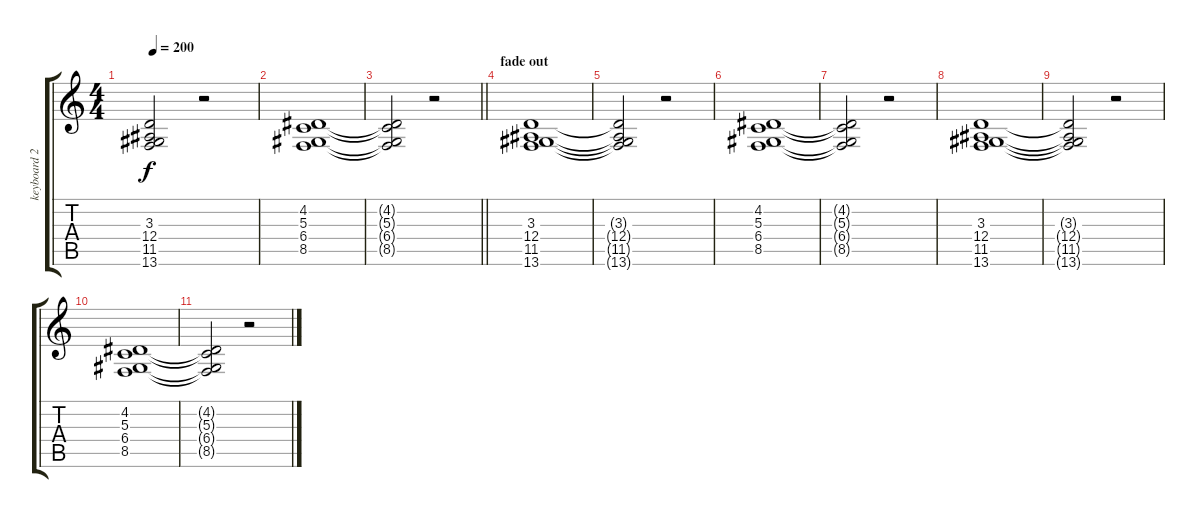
\track ("keyboard 2" "keyboard 2") {instrument brightacousticpiano}
\staff {score tabs}
\tuning (E4 B3 G3 D3 A2 E2) {hide}
\ts (4 4)
\tempo 200
\clef g2
\ks c
(3.3{t} 12.4{t} 11.5{t} 13.6{t}).2{dy f} r.2 |
(4.2 5.3 6.4 8.5).1 |
\barLineRight lightlight
(4.2{t} 5.3{t} 6.4{t} 8.5{t}).2 r.2 |
\section ("" "fade out")
(3.3 12.4 11.5 13.6).1 |
(3.3{t} 12.4{t} 11.5{t} 13.6{t}).2 r.2 |
(4.2 5.3 6.4 8.5).1 |
(4.2{t} 5.3{t} 6.4{t} 8.5{t}).2 r.2 |
(3.3 12.4 11.5 13.6).1 |
(3.3{t} 12.4{t} 11.5{t} 13.6{t}).2 r.2 |
(4.2 5.3 6.4 8.5).1 |
(4.2{t} 5.3{t} 6.4{t} 8.5{t}).2 r.2
